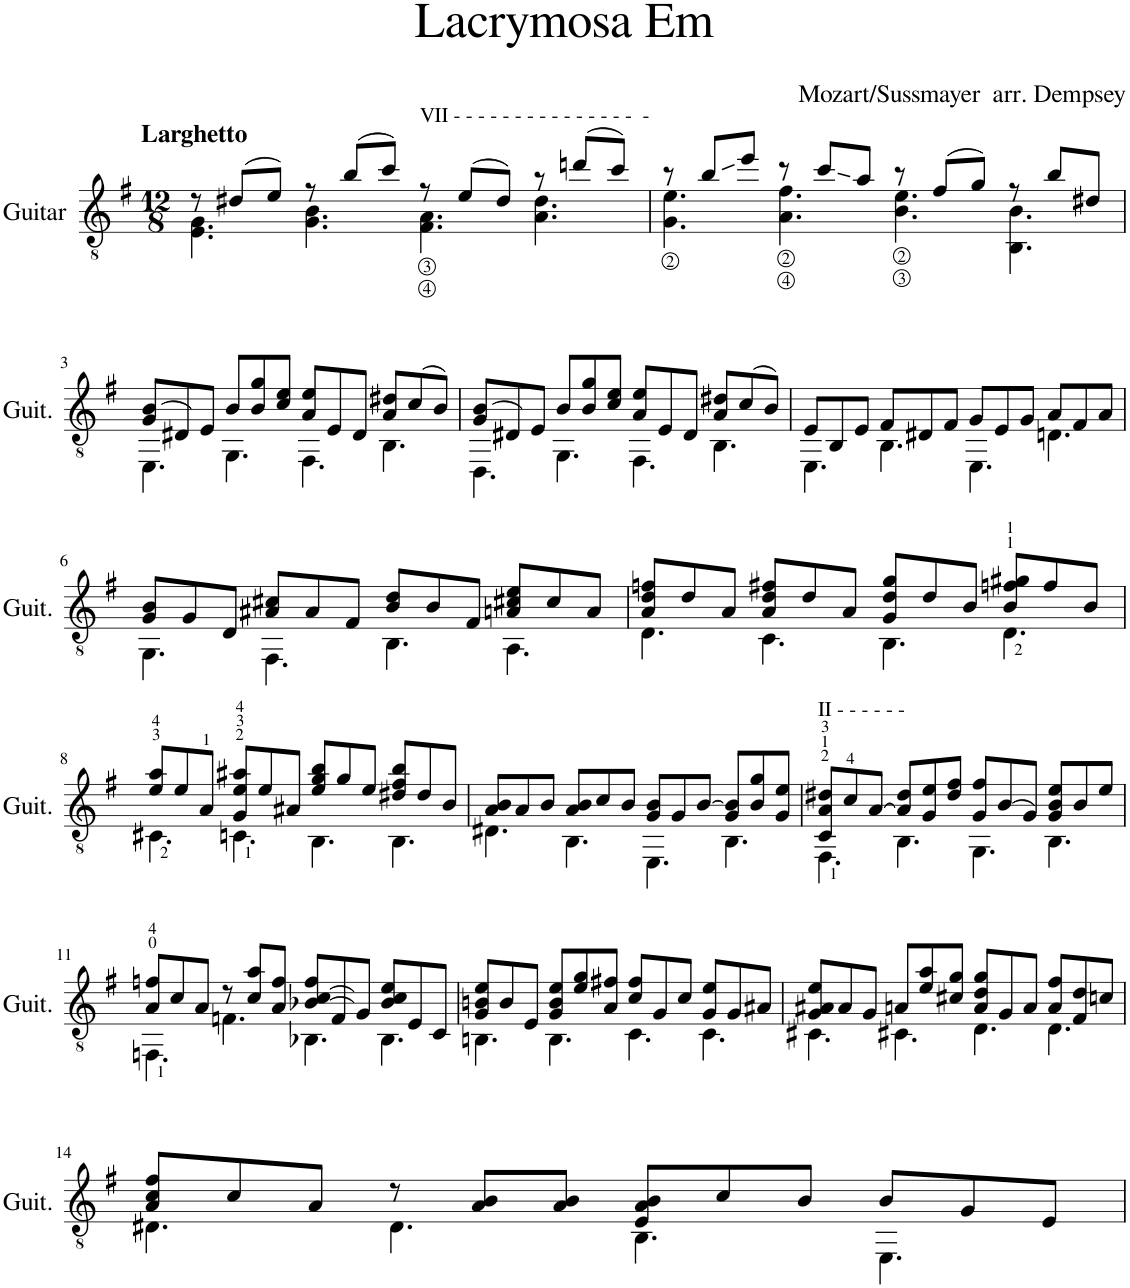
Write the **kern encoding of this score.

**kern
*part1
*staff1
*I"Guitar
*I'Guit.
*clefGv2
*k[f#]
*M12/8
=1
*^
!LO:TX:a:B:t=Larghetto	!
8r	4.E\ 4.G\
(8d#X/L	.
8e/J)	.
8r	4.G\ 4.B\
(8b/L	.
8cc/J)	.
!LO:TX:a:t=VII - - - - - - - - - - - - - - -  -	!
8r	4.F#\ 4.A\
(8e/L	.
8d#/J)	.
8r	4.A\ 4.d#\
(8ddn/L	.
8cc/J)	.
=2	=2
8r	4.G\ 4.e\
8b/L	.
8ee/J	.
8r	4.A\ 4.f#\
8cc/L	.
8a/J	.
8r	4.B\ 4.e\
(8f#/L	.
8g/J)	.
8r	4.BB\ 4.B\
8b/L	.
8d#X/J	.
!!LO:LB:g=z	!!
=3	=3
(8G/ 8B/L	4.EE\
8D#X/)	.
8E/J	.
8B/L	4.GG\
8B/ 8g/	.
8c/ 8e/J	.
8A/ 8e/L	4.FF#\
8E/	.
8D#/J	.
8A/ 8d#X/L	4.BB\
(8c/	.
8B/J)	.
=4	=4
(8G/ 8B/L	4.DD\
8D#X/)	.
8E/J	.
8B/L	4.GG\
8B/ 8g/	.
8c/ 8e/J	.
8A/ 8e/L	4.FF#\
8E/	.
8D#/J	.
8A/ 8d#X/L	4.BB\
(8c/	.
8B/J)	.
=5	=5
8E/L	4.EE\
8BB/	.
8E/J	.
8F#/L	4.BB\
8D#X/	.
8F#/J	.
8G/L	4.EE\
8E/	.
8G/J	.
8A/L	4.Dn\
8F#/	.
8A/J	.
!!LO:LB:g=z	!!
=6	=6
8G/ 8B/L	4.GG\
8G/	.
8D/J	.
8A#X/ 8c#X/L	4.FF#\
8A#/	.
8F#/J	.
8B/ 8d/L	4.BB\
8B/	.
8F#/J	.
8An/ 8c#X/ 8e/L	4.AA\
8c#/	.
8A/J	.
=7	=7
8A/ 8d/ 8fn/L	4.D\
8d/	.
8A/J	.
8A/ 8d/ 8f#X/L	4.C\
8d/	.
8A/J	.
8G/ 8d/ 8g/L	4.BB\
8d/	.
8B/J	.
8B/ 8fn/ 8g#X/L	4.D\
8f/	.
8B/J	.
!!LO:LB:g=z	!!
=8	=8
8e/ 8a/L	4.C#X\
8e/	.
8A/J	.
8G/ 8e/ 8a#X/L	4.Cn\
8e/	.
8A#X/J	.
8e/ 8g/ 8b/L	4.BB\
8g/	.
8e/J	.
8d#X/ 8f#/ 8b/L	4.BB\
8d#/	.
8B/J	.
=9	=9
8A/ 8B/L	4.D#X\
8A/	.
8B/J	.
8A/ 8B/L	4.BB\
8c/	.
8B/J	.
8G/ 8B/L	4.EE\
8G/	.
[8B/J	.
8G/ 8B/]L	4.BB\
8B/ 8g/	.
8G/ 8e/J	.
=10	=10
!LO:TX:a:t=II - - - - - -	!
8C/ 8A/ 8d#X/L	4.FF#\
8c/	.
[8A/J	.
8A/] 8d#/L	4.BB\
8G/ 8e/	.
8d#/ 8f#/J	.
8G/ 8f#/L	4.GG\
(8B/	.
8G/J)	.
8G/ 8B/ 8e/L	4.BB\
8B/	.
8e/J	.
!!LO:LB:g=z	!!
=11	=11
8A/ 8fn/L	4.FFn\
8c/	.
8A/J	.
8r	4.Fn\
8c/ 8a/L	.
8A/ 8f/J	.
((8B-X/ 8c/ 8f/L	4.BB-X\
8F/))	.
8G/J	.
8B-/ 8c/ 8e/L	4.BB-\
8E/	.
8C/J	.
=12	=12
8G/ 8Bn/ 8e/L	4.BBn\
8B/	.
8E/J	.
8G/ 8B/ 8e/L	4.BB\
8e/ 8g/	.
8A/ 8f#X/J	.
8c/ 8f#/L	4.C\
8G/	.
8c/J	.
8G/ 8e/L	4.C\
8G/	.
8A#X/J	.
=13	=13
8G/ 8A#X/ 8e/L	4.C#X\
8A#/	.
8G/J	.
8An/L	4.C#X\
8e/ 8a/	.
8c#X/ 8g/J	.
8A/ 8d/ 8g/L	4.D\
8G/	.
8A/J	.
8A/ 8f#/L	4.D\
8F#/ 8d/	.
8cn/J	.
!!LO:LB:g=z	!!
=14	=14
8A/ 8c/ 8f#/L	4.D#X\
8c/	.
8A/J	.
8r	4.D#\
8A/ 8B/L	.
8A/ 8B/J	.
8E/ 8A/ 8B/L	4.BB\
8c/	.
8B/J	.
8B/L	4.EE\
8G/	.
8E/J	.
*v	*v
=
*-
